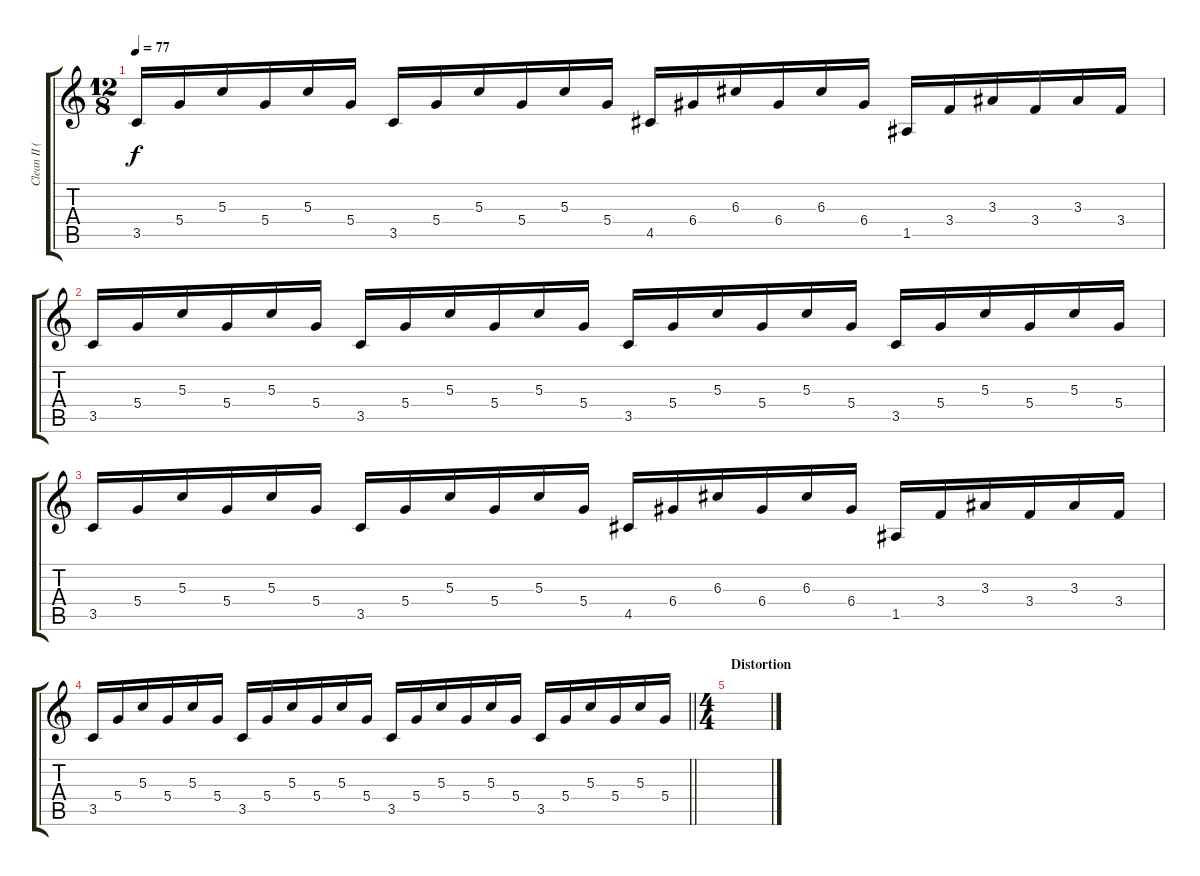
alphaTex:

\track ("Clean II (Janick)" "Clean II (") {instrument electricguitarclean}
\staff {score tabs}
\tuning (E4 B3 G3 D3 A2 E2) {hide}
\ts (12 8)
\tempo 77
\clef g2
\ks c
3.5.16{dy f} 5.4.16 5.3.16 5.4.16 5.3.16 5.4.16 3.5.16 5.4.16 5.3.16 5.4.16 5.3.16 5.4.16 4.5.16 6.4.16 6.3.16 6.4.16 6.3.16 6.4.16 1.5.16 3.4.16 3.3.16 3.4.16 3.3.16 3.4.16 |
3.5.16 5.4.16 5.3.16 5.4.16 5.3.16 5.4.16 3.5.16 5.4.16 5.3.16 5.4.16 5.3.16 5.4.16 3.5.16 5.4.16 5.3.16 5.4.16 5.3.16 5.4.16 3.5.16 5.4.16 5.3.16 5.4.16 5.3.16 5.4.16 |
3.5.16 5.4.16 5.3.16 5.4.16 5.3.16 5.4.16 3.5.16 5.4.16 5.3.16 5.4.16 5.3.16 5.4.16 4.5.16 6.4.16 6.3.16 6.4.16 6.3.16 6.4.16 1.5.16 3.4.16 3.3.16 3.4.16 3.3.16 3.4.16 |
\barLineRight lightlight
3.5.16 5.4.16 5.3.16 5.4.16 5.3.16 5.4.16 3.5.16 5.4.16 5.3.16 5.4.16 5.3.16 5.4.16 3.5.16 5.4.16 5.3.16 5.4.16 5.3.16 5.4.16 3.5.16 5.4.16 5.3.16 5.4.16 5.3.16 5.4.16 |
\ts (4 4)
\section ("" "Distortion")
